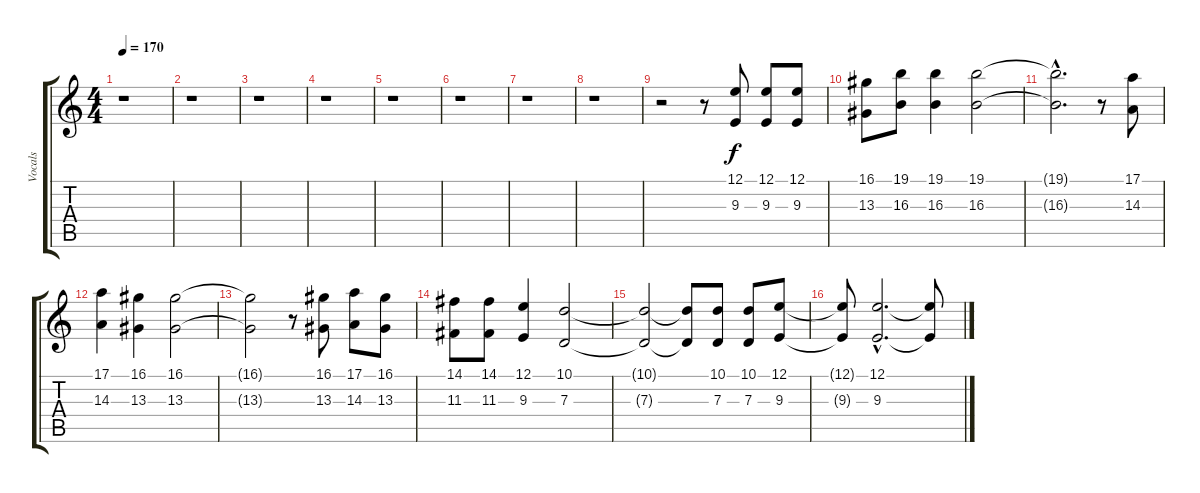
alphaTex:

\track ("Vocals" "Vocals") {instrument rockorgan}
\staff {score tabs}
\tuning (E4 B3 G3 D3 A2 E2) {hide}
\ts (4 4)
\tempo 170
\clef g2
\ks c
r.1{dy f instrument rockorgan} |
r.1 |
r.1 |
r.1 |
r.1 |
r.1 |
r.1 |
r.1 |
r.2 r.8 (12.1 9.3).8 (12.1 9.3).8 (12.1 9.3).8 |
(16.1 13.3).8 (19.1 16.3).8 (19.1 16.3).4 (19.1 16.3).2 |
(19.1{hac t} 16.3{hac t}).2{d} r.8 (17.1 14.3).8 |
(17.1 14.3).4 (16.1 13.3).4 (16.1 13.3).2 |
(16.1{t} 13.3{t}).2 r.8 (16.1 13.3).8 (17.1 14.3).8 (16.1 13.3).8 |
(14.1 11.3).8 (14.1 11.3).8 (12.1 9.3).4 (10.1 7.3).2 |
(10.1{t} 7.3{t}).2 (10.1{t} 7.3{t}).8 (10.1 7.3).8 (10.1 7.3).8 (12.1 9.3).8 |
(12.1{t} 9.3{t}).8 (12.1{hac} 9.3{hac}).2{d} (12.1{t} 9.3{t}).8
